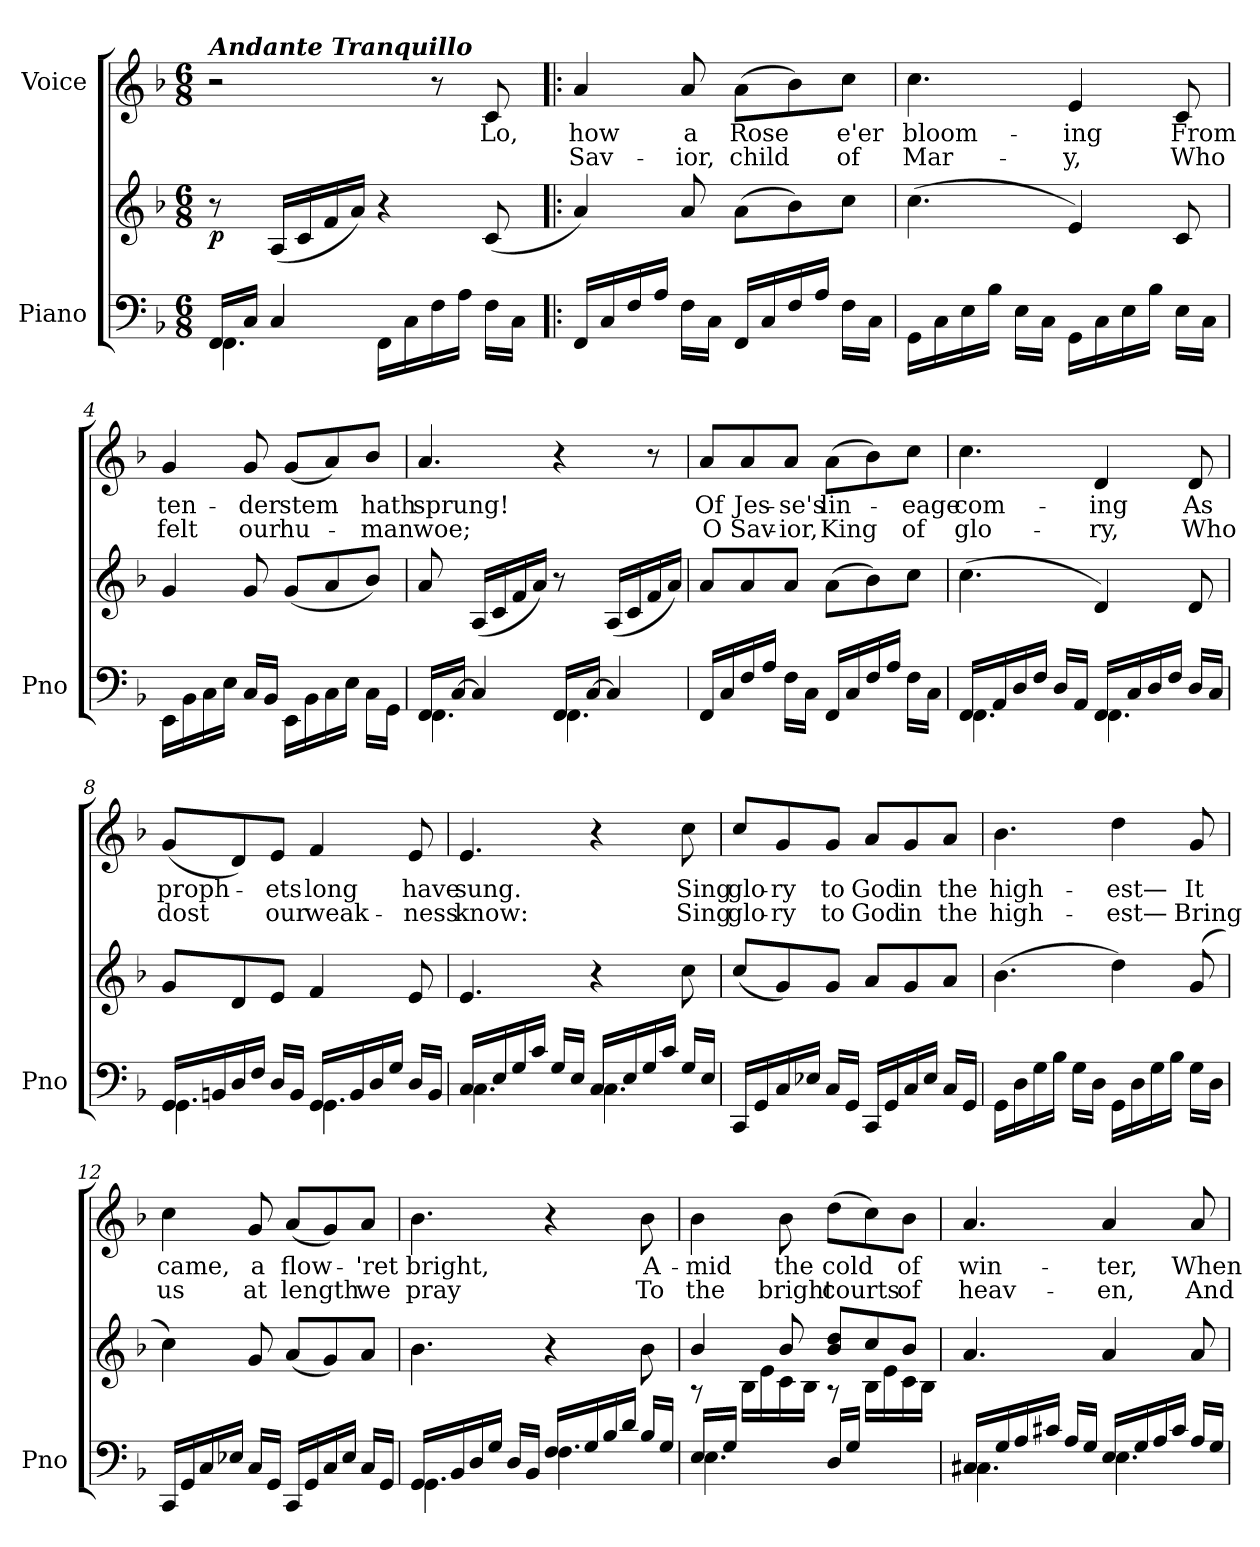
**kern	**kern	**dynam	**kern	**text	**text
*part2	*part2	*part2	*part1	*part1	*part1
*staff3	*staff2	*staff2/3	*staff1	*staff1	*staff1
*I"Piano	*	*	*I"Voice	*	*
*I'Pno	*	*	*	*	*
*clefF4	*clefG2	*	*clefG2	*	*
*k[b-]	*k[b-]	*	*k[b-]	*	*
*M6/8	*M6/8	*	*M6/8	*	*
*MM50	*MM50	*	*MM50	*	*
=1	=1	=1	=1	=1	=1
*^	*	*	*	*	*
!	!	!	!	!LO:TX:a:Bi:t=Andante Tranquillo	!	!
!	!	!	!LO:DY:b	!	!	!
16FF/LL	4.FF\	8r	p	2r	.	.
16C/JJ	.	.	.	.	.	.
4C/	.	(16A/LL	.	.	.	.
.	.	16c/	.	.	.	.
.	.	16f/	.	.	.	.
.	.	16a/JJ)	.	.	.	.
16FF\LL	8ryy	4r	.	.	.	.
16C\	.	.	.	.	.	.
16F\	4ryy	.	.	8r	.	.
16A\JJ	.	.	.	.	.	.
16F\LL	.	(>8c/	.	8c/	Lo,	.
16C\JJ	.	.	.	.	.	.
*v	*v	*	*	*	*	*
=2!|:	=2!|:	=2!|:	=2!|:	=2!|:	=2!|:
16FF/LL	4a/)	.	4a/	how	Sav-
16C/	.	.	.	.	.
16F/	.	.	.	.	.
16A/JJ	.	.	.	.	.
16F\LL	8a/	.	8a/	a	-ior,
16C\JJ	.	.	.	.	.
16FF/LL	(8a\L	.	(8a\L	Rose	-child
16C/	.	.	.	.	.
16F/	8b-\)	.	8b-\)	.	.
16A/JJ	.	.	.	.	.
16F\LL	8cc\J	.	8cc\J	e'er	of
16C\JJ	.	.	.	.	.
=3	=3	=3	=3	=3	=3
16GG\LL	(4.cc\	.	4.cc\	bloom-	Mar-
16C\	.	.	.	.	.
16E\	.	.	.	.	.
16B-\JJ	.	.	.	.	.
16E\LL	.	.	.	.	.
16C\JJ	.	.	.	.	.
16GG\LL	4e/)	.	4e/	-ing	-y,
16C\	.	.	.	.	.
16E\	.	.	.	.	.
16B-\JJ	.	.	.	.	.
16E\LL	8c/	.	8c/	From	Who
16C\JJ	.	.	.	.	.
=4	=4	=4	=4	=4	=4
16EE\LL	4g/	.	4g/	ten-	felt
16BB-\	.	.	.	.	.
16C\	.	.	.	.	.
16E\JJ	.	.	.	.	.
16C/LL	8g/	.	8g/	-der	our
16BB-/JJ	.	.	.	.	.
16EE\LL	(8g/L	.	(8g/L	stem	hu-
16BB-\	.	.	.	.	.
16C\	8a/	.	8a/)	.	.
16E\JJ	.	.	.	.	.
16C\LL	8b-/J)	.	8b-/J	hath	-man
16GG\JJ	.	.	.	.	.
!!LO:LB:g=z
=5	=5	=5	=5	=5	=5
*^	*	*	*	*	*
16FF/LL	4.FF\	8a/	.	4.a/	sprung!	woe;
[16C/JJ	.	.	.	.	.	.
4C/]	.	(16A/LL	.	.	.	.
.	.	16c/	.	.	.	.
.	.	16f/	.	.	.	.
.	.	16a/JJ)	.	.	.	.
16FF/LL	4.FF\	8r	.	4r	.	.
[16C/JJ	.	.	.	.	.	.
4C/]	.	(16A/LL	.	.	.	.
.	.	16c/	.	.	.	.
.	.	16f/	.	8r	.	.
.	.	16a/JJ)	.	.	.	.
*v	*v	*	*	*	*	*
=6	=6	=6	=6	=6	=6
16FF/LL	8a/L	.	8a/L	Of	O
16C/	.	.	.	.	.
16F/	8a/	.	8a/	Jes-	Sav-
16A/JJ	.	.	.	.	.
16F\LL	8a/J	.	8a/J	-se's	-ior,
16C\JJ	.	.	.	.	.
16FF/LL	(8a\L	.	(8a\L	lin-	King
16C/	.	.	.	.	.
16F/	8b-\)	.	8b-\)	.	.
16A/JJ	.	.	.	.	.
16F\LL	8cc\J	.	8cc\J	-eage	of
16C\JJ	.	.	.	.	.
=7	=7	=7	=7	=7	=7
*^	*	*	*	*	*
16FF/LL	4.FF\	(4.cc\	.	4.cc\	com-	glo-
16AA/	.	.	.	.	.	.
16D/	.	.	.	.	.	.
16F/JJ	.	.	.	.	.	.
16D/LL	.	.	.	.	.	.
16AA/JJ	.	.	.	.	.	.
16FF/LL	4.FF\	4d/)	.	4d/	-ing	-ry,
16C/	.	.	.	.	.	.
16D/	.	.	.	.	.	.
16F/JJ	.	.	.	.	.	.
16D/LL	.	8d/	.	8d/	As	Who
16C/JJ	.	.	.	.	.	.
!!LO:LB:g=z
=8	=8	=8	=8	=8	=8	=8
16GG/LL	4.GG\	8g/L	.	(8g/L	proph-	-dost
16BBn/	.	.	.	.	.	.
16D/	.	8d/	.	8d/)	.	.
16F/JJ	.	.	.	.	.	.
16D/LL	.	8e/J	.	8e/J	-ets	our
16BB/JJ	.	.	.	.	.	.
16GG/LL	4.GG\	4f/	.	4f/	long	weak-
16BB/	.	.	.	.	.	.
16D/	.	.	.	.	.	.
16G/JJ	.	.	.	.	.	.
16D/LL	.	8e/	.	8e/	have	-ness
16BB/JJ	.	.	.	.	.	.
=9	=9	=9	=9	=9	=9	=9
16C/LL	4.C\	4.e/	.	4.e/	sung.	know:
16E/	.	.	.	.	.	.
16G/	.	.	.	.	.	.
16c/JJ	.	.	.	.	.	.
16G/LL	.	.	.	.	.	.
16E/JJ	.	.	.	.	.	.
16C/LL	4.C\	4r	.	4r	.	.
16E/	.	.	.	.	.	.
16G/	.	.	.	.	.	.
16c/JJ	.	.	.	.	.	.
16G/LL	.	8cc\	.	8cc\	Sing	Sing
16E/JJ	.	.	.	.	.	.
*v	*v	*	*	*	*	*
=10	=10	=10	=10	=10	=10
16CC/LL	(8cc/L	.	8cc/L	glo-	glo-
16GG/	.	.	.	.	.
16C/	8g/)	.	8g/	-ry	-ry
16E-X/JJ	.	.	.	.	.
16C/LL	8g/J	.	8g/J	to	to
16GG/JJ	.	.	.	.	.
16CC/LL	8a/L	.	8a/L	God	God
16GG/	.	.	.	.	.
16C/	8g/	.	8g/	in	in
16E-/JJ	.	.	.	.	.
16C/LL	8a/J	.	8a/J	the	the
16GG/JJ	.	.	.	.	.
!!LO:LB:g=z
=11	=11	=11	=11	=11	=11
16GG\LL	(4.b-\	.	4.b-\	high-	high-
16D\	.	.	.	.	.
16G\	.	.	.	.	.
16B-\JJ	.	.	.	.	.
16G\LL	.	.	.	.	.
16D\JJ	.	.	.	.	.
16GG\LL	4dd\)	.	4dd\	-est—	-est—
16D\	.	.	.	.	.
16G\	.	.	.	.	.
16B-\JJ	.	.	.	.	.
16G\LL	(8g/	.	8g/	It	Bring
16D\JJ	.	.	.	.	.
=12	=12	=12	=12	=12	=12
16CC/LL	4cc\)	.	4cc\	came,	us
16GG/	.	.	.	.	.
16C/	.	.	.	.	.
16E-X/JJ	.	.	.	.	.
16C/LL	8g/	.	8g/	a	at
16GG/JJ	.	.	.	.	.
16CC/LL	(8a/L	.	(8a/L	flow-	-length
16GG/	.	.	.	.	.
16C/	8g/)	.	8g/)	.	.
16E-/JJ	.	.	.	.	.
16C/LL	8a/J	.	8a/J	-'ret	we
16GG/JJ	.	.	.	.	.
=13	=13	=13	=13	=13	=13
*^	*	*	*	*	*
16GG/LL	4.GG\	4.b-\	.	4.b-\	bright,	pray
16BB-/	.	.	.	.	.	.
16D/	.	.	.	.	.	.
16G/JJ	.	.	.	.	.	.
16D/LL	.	.	.	.	.	.
16BB-/JJ	.	.	.	.	.	.
16F/LL	4.F\	4r	.	4r	.	.
16G/	.	.	.	.	.	.
16B-/	.	.	.	.	.	.
16d/JJ	.	.	.	.	.	.
16B-/LL	.	8b-\	.	8b-\	A-	To
16G/JJ	.	.	.	.	.	.
!!LO:PB:g=z
=14	=14	=14	=14	=14	=14	=14
*	*	*^	*	*	*	*
16E/LL	4.E\	4b-/	8r	.	4b-\	-mid	the
16G/JJ	.	.	.	.	.	.	.
4ryy	.	.	16B-\LL	.	.	.	.
.	.	.	16e\	.	.	.	.
.	.	8b-/	16c\	.	8b-\	the	bright
.	.	.	(16B-\JJ	.	.	.	.
16D/LL	8ryy	8b-/ 8dd/L	8r	.	(8dd\L	cold	courts
16G/JJ	.	.	.	.	.	.	.
4ryy	4ryy	8cc/	16B-\LL	.	8cc\)	.	.
.	.	.	16e\	.	.	.	.
.	.	8b-/J	16c\	.	8b-\J	of	of
.	.	.	(16B-\JJ	.	.	.	.
*	*	*v	*v	*	*	*	*
=15	=15	=15	=15	=15	=15	=15
16C#X/LL	4.C#\	4.a/	.	4.a/	win-	heav-
16G/	.	.	.	.	.	.
16A/	.	.	.	.	.	.
16c#X/JJ	.	.	.	.	.	.
16A/LL	.	.	.	.	.	.
16G/JJ	.	.	.	.	.	.
16E/LL	4.E\	4a/	.	4a/	-ter,	-en,
16G/	.	.	.	.	.	.
16A/	.	.	.	.	.	.
16c#/JJ	.	.	.	.	.	.
16A/LL	.	8a/	.	8a/	When	And
16G/JJ	.	.	.	.	.	.
*v	*v	*	*	*	*	*
=	=	=	=	=	=
*-	*-	*-	*-	*-	*-
